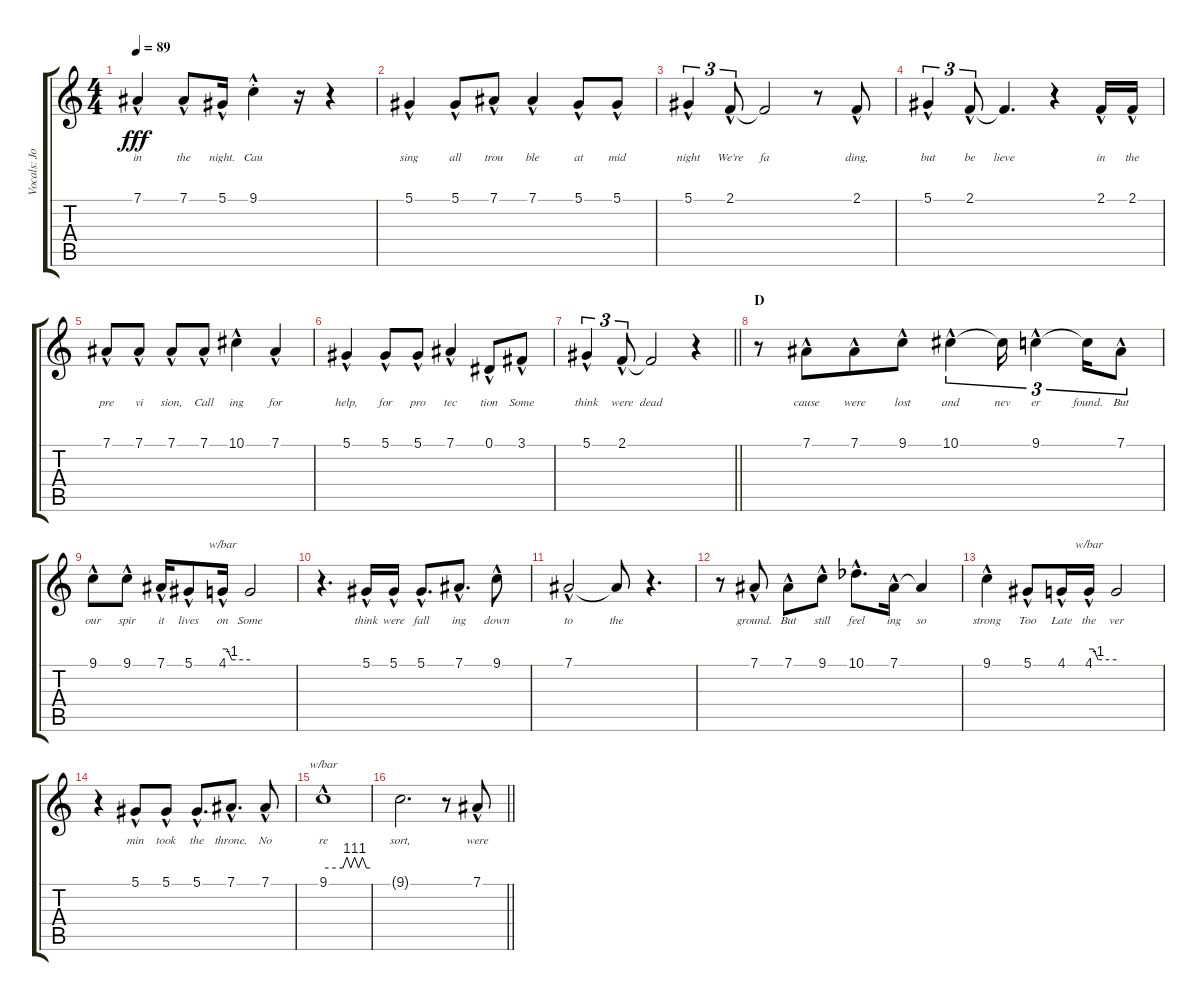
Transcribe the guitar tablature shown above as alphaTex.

\track ("Vocals: Johnny" "Vocals: Jo") {instrument lead2sawtooth}
\staff {score tabs}
\tuning (Eb4 Bb3 Gb3 Db3 Ab2 Eb2) {hide}
\ts (4 4)
\tempo 89
\clef g2
\ks c
7.1{hac}.4{lyrics (0 "in") lyrics (1 "") lyrics (2 "") lyrics (3 "") lyrics (4 "") dy fff} 7.1{hac}.8{lyrics (0 "the") lyrics (1 "") lyrics (2 "") lyrics (3 "") lyrics (4 "")} 5.1{hac}.16{lyrics (0 "night.") lyrics (1 "") lyrics (2 "") lyrics (3 "") lyrics (4 "")} 9.1{hac st}.4{lyrics (0 "Cau") lyrics (1 "") lyrics (2 "") lyrics (3 "") lyrics (4 "")} r.16 r.4 |
5.1{hac}.4{lyrics (0 "sing") lyrics (1 "") lyrics (2 "") lyrics (3 "") lyrics (4 "")} 5.1{hac}.8{lyrics (0 "all") lyrics (1 "") lyrics (2 "") lyrics (3 "") lyrics (4 "")} 7.1{hac}.8{lyrics (0 "trou") lyrics (1 "") lyrics (2 "") lyrics (3 "") lyrics (4 "")} 7.1{hac}.4{lyrics (0 "ble") lyrics (1 "") lyrics (2 "") lyrics (3 "") lyrics (4 "")} 5.1{hac}.8{lyrics (0 "at") lyrics (1 "") lyrics (2 "") lyrics (3 "") lyrics (4 "")} 5.1{hac}.8{lyrics (0 "mid") lyrics (1 "") lyrics (2 "") lyrics (3 "") lyrics (4 "")} |
5.1{hac}.4{tu (3 2) lyrics (0 "night") lyrics (1 "") lyrics (2 "") lyrics (3 "") lyrics (4 "")} 2.1{hac}.8{tu (3 2) lyrics (0 "We're") lyrics (1 "") lyrics (2 "") lyrics (3 "") lyrics (4 "")} 2.1{t}.2{lyrics (0 "fa") lyrics (1 "") lyrics (2 "") lyrics (3 "") lyrics (4 "")} r.8 2.1{hac}.8{lyrics (0 "ding,") lyrics (1 "") lyrics (2 "") lyrics (3 "") lyrics (4 "")} |
5.1{hac}.4{tu (3 2) lyrics (0 "but") lyrics (1 "") lyrics (2 "") lyrics (3 "") lyrics (4 "")} 2.1{hac}.8{tu (3 2) lyrics (0 "be") lyrics (1 "") lyrics (2 "") lyrics (3 "") lyrics (4 "")} 2.1{t}.4{d lyrics (0 "lieve") lyrics (1 "") lyrics (2 "") lyrics (3 "") lyrics (4 "")} r.4 2.1{hac}.16{lyrics (0 "in") lyrics (1 "") lyrics (2 "") lyrics (3 "") lyrics (4 "")} 2.1{hac}.16{lyrics (0 "the") lyrics (1 "") lyrics (2 "") lyrics (3 "") lyrics (4 "")} |
7.1{hac}.8{lyrics (0 "pre") lyrics (1 "") lyrics (2 "") lyrics (3 "") lyrics (4 "")} 7.1{hac}.8{lyrics (0 "vi") lyrics (1 "") lyrics (2 "") lyrics (3 "") lyrics (4 "")} 7.1{hac}.8{lyrics (0 "sion,") lyrics (1 "") lyrics (2 "") lyrics (3 "") lyrics (4 "")} 7.1{hac}.8{lyrics (0 "Call") lyrics (1 "") lyrics (2 "") lyrics (3 "") lyrics (4 "")} 10.1{hac}.4{lyrics (0 "ing") lyrics (1 "") lyrics (2 "") lyrics (3 "") lyrics (4 "")} 7.1{hac}.4{lyrics (0 "for") lyrics (1 "") lyrics (2 "") lyrics (3 "") lyrics (4 "")} |
5.1{hac}.4{lyrics (0 "help,") lyrics (1 "") lyrics (2 "") lyrics (3 "") lyrics (4 "")} 5.1{hac}.8{lyrics (0 "for") lyrics (1 "") lyrics (2 "") lyrics (3 "") lyrics (4 "")} 5.1{hac}.8{lyrics (0 "pro") lyrics (1 "") lyrics (2 "") lyrics (3 "") lyrics (4 "")} 7.1{hac}.4{lyrics (0 "tec") lyrics (1 "") lyrics (2 "") lyrics (3 "") lyrics (4 "")} 0.1{hac}.8{lyrics (0 "tion") lyrics (1 "") lyrics (2 "") lyrics (3 "") lyrics (4 "")} 3.1{hac}.8{lyrics (0 "Some") lyrics (1 "") lyrics (2 "") lyrics (3 "") lyrics (4 "")} |
\barLineRight lightlight
5.1{hac}.4{tu (3 2) lyrics (0 "think") lyrics (1 "") lyrics (2 "") lyrics (3 "") lyrics (4 "")} 2.1{hac}.8{tu (3 2) lyrics (0 "were") lyrics (1 "") lyrics (2 "") lyrics (3 "") lyrics (4 "")} 2.1{t}.2{lyrics (0 "dead") lyrics (1 "") lyrics (2 "") lyrics (3 "") lyrics (4 "")} r.4 |
\section ("" "D")
r.8 7.1{hac}.8{lyrics (0 "cause") lyrics (1 "") lyrics (2 "") lyrics (3 "") lyrics (4 "") beam merge} 7.1{hac}.8{lyrics (0 "were") lyrics (1 "") lyrics (2 "") lyrics (3 "") lyrics (4 "")} 9.1{hac}.8{lyrics (0 "lost") lyrics (1 "") lyrics (2 "") lyrics (3 "") lyrics (4 "")} 10.1{hac}.4{tu (3 2) lyrics (0 "and") lyrics (1 "") lyrics (2 "") lyrics (3 "") lyrics (4 "")} 10.1{t}.16{tu (3 2) lyrics (0 "nev") lyrics (1 "") lyrics (2 "") lyrics (3 "") lyrics (4 "")} 9.1{hac}.4{tu (3 2) lyrics (0 "er") lyrics (1 "") lyrics (2 "") lyrics (3 "") lyrics (4 "")} 9.1{t}.16{tu (3 2) lyrics (0 "found.") lyrics (1 "") lyrics (2 "") lyrics (3 "") lyrics (4 "")} 7.1{hac}.8{tu (3 2) lyrics (0 "But") lyrics (1 "") lyrics (2 "") lyrics (3 "") lyrics (4 "")} |
9.1{hac}.8{lyrics (0 "our") lyrics (1 "") lyrics (2 "") lyrics (3 "") lyrics (4 "")} 9.1{hac}.8{lyrics (0 "spir") lyrics (1 "") lyrics (2 "") lyrics (3 "") lyrics (4 "")} 7.1{hac}.16{lyrics (0 "it") lyrics (1 "") lyrics (2 "") lyrics (3 "") lyrics (4 "")} 5.1{hac}.8{lyrics (0 "lives") lyrics (1 "") lyrics (2 "") lyrics (3 "") lyrics (4 "")} 4.1{hac}.16{tbe (custom default 0 0 10 0 20 -4 60 -4) lyrics (0 "on") lyrics (1 "") lyrics (2 "") lyrics (3 "") lyrics (4 "")} 4.1{t}.2{lyrics (0 "Some") lyrics (1 "") lyrics (2 "") lyrics (3 "") lyrics (4 "")} |
r.4{d} 5.1{hac}.16{lyrics (0 "think") lyrics (1 "") lyrics (2 "") lyrics (3 "") lyrics (4 "")} 5.1{hac}.16{lyrics (0 "were") lyrics (1 "") lyrics (2 "") lyrics (3 "") lyrics (4 "")} 5.1{hac}.8{d lyrics (0 "fall") lyrics (1 "") lyrics (2 "") lyrics (3 "") lyrics (4 "")} 7.1{hac}.8{d lyrics (0 "ing") lyrics (1 "") lyrics (2 "") lyrics (3 "") lyrics (4 "")} 9.1{hac}.8{lyrics (0 "down") lyrics (1 "") lyrics (2 "") lyrics (3 "") lyrics (4 "")} |
7.1{hac}.2{lyrics (0 "to") lyrics (1 "") lyrics (2 "") lyrics (3 "") lyrics (4 "")} 7.1{t}.8{lyrics (0 "the") lyrics (1 "") lyrics (2 "") lyrics (3 "") lyrics (4 "")} r.4{d} |
r.8 7.1{hac}.8{lyrics (0 "ground.") lyrics (1 "") lyrics (2 "") lyrics (3 "") lyrics (4 "")} 7.1{hac}.8{lyrics (0 "But") lyrics (1 "") lyrics (2 "") lyrics (3 "") lyrics (4 "")} 9.1{hac}.8{lyrics (0 "still") lyrics (1 "") lyrics (2 "") lyrics (3 "") lyrics (4 "")} 10.1{hac acc b}.8{d lyrics (0 "feel") lyrics (1 "") lyrics (2 "") lyrics (3 "") lyrics (4 "")} 7.1{hac}.16{lyrics (0 "ing") lyrics (1 "") lyrics (2 "") lyrics (3 "") lyrics (4 "")} 7.1{t}.4{lyrics (0 "so") lyrics (1 "") lyrics (2 "") lyrics (3 "") lyrics (4 "")} |
9.1{hac}.4{lyrics (0 "strong") lyrics (1 "") lyrics (2 "") lyrics (3 "") lyrics (4 "")} 5.1{hac}.8{lyrics (0 "Too") lyrics (1 "") lyrics (2 "") lyrics (3 "") lyrics (4 "")} 4.1{hac}.16{lyrics (0 "Late") lyrics (1 "") lyrics (2 "") lyrics (3 "") lyrics (4 "")} 4.1{hac}.16{tbe (custom default 0 0 10 0 20 -4 60 -4) lyrics (0 "the") lyrics (1 "") lyrics (2 "") lyrics (3 "") lyrics (4 "")} 4.1{t}.2{lyrics (0 "ver") lyrics (1 "") lyrics (2 "") lyrics (3 "") lyrics (4 "")} |
r.4 5.1{hac}.8{lyrics (0 "min") lyrics (1 "") lyrics (2 "") lyrics (3 "") lyrics (4 "")} 5.1{hac}.8{lyrics (0 "took") lyrics (1 "") lyrics (2 "") lyrics (3 "") lyrics (4 "")} 5.1{hac}.8{d lyrics (0 "the") lyrics (1 "") lyrics (2 "") lyrics (3 "") lyrics (4 "")} 7.1{hac}.8{d lyrics (0 "throne.") lyrics (1 "") lyrics (2 "") lyrics (3 "") lyrics (4 "")} 7.1{hac}.8{lyrics (0 "No") lyrics (1 "") lyrics (2 "") lyrics (3 "") lyrics (4 "")} |
9.1{hac}.1{tbe (custom default 0 0 25 0 30 4 35 0 40 4 45 0 50 4 55 0 60 0) lyrics (0 "re") lyrics (1 "") lyrics (2 "") lyrics (3 "") lyrics (4 "")} |
\barLineRight lightlight
9.1{t}.2{d lyrics (0 "sort,") lyrics (1 "") lyrics (2 "") lyrics (3 "") lyrics (4 "")} r.8 7.1{hac}.8{lyrics (0 "were") lyrics (1 "") lyrics (2 "") lyrics (3 "") lyrics (4 "")}
